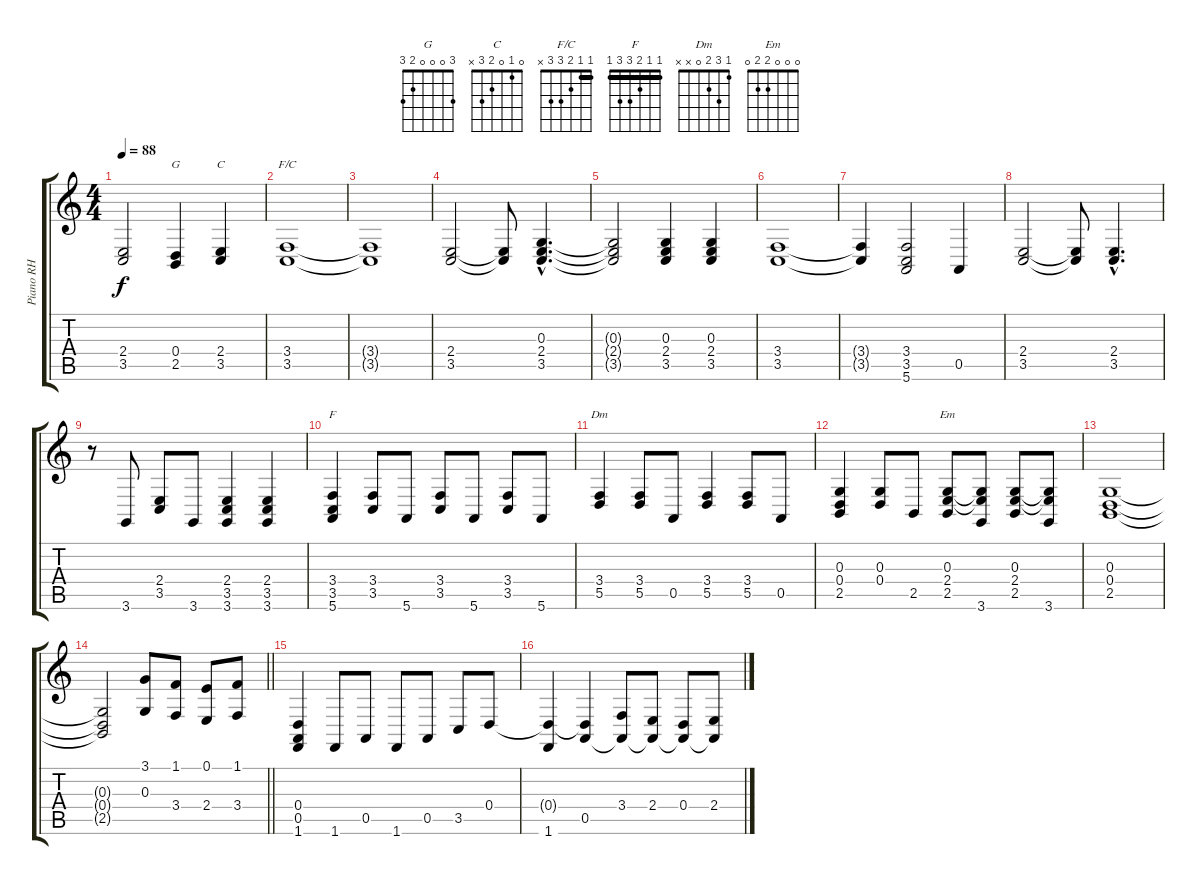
\track ("Piano RH" "Piano RH") {instrument acousticgrandpiano}
\staff {score tabs}
\tuning (E4 B3 G3 D3 A2 E2) {hide}
\chord ("G" 3 0 0 0 2 3)
\chord ("C" 0 1 0 2 3 x)
\chord ("F/C" 1 1 2 3 3 x) {barre 1}
\chord ("F" 1 1 2 3 3 1) {barre 1}
\chord ("Dm" 1 3 2 0 x x)
\chord ("Em" 0 0 0 2 2 0)
\ts (4 4)
\tempo 88
\clef g2
\ks c
(2.4{t} 3.5{t}).2{dy f} (0.4 2.5).4{ch "G"} (2.4 3.5).4{ch "C"} |
(3.4 3.5).1{ch "F/C"} |
(3.4{t} 3.5{t}).1 |
(2.4 3.5).2 (2.4{t} 3.5{t}).8 (0.3{hac} 2.4{hac} 3.5{hac}).4{d} |
(0.3{t} 2.4{t} 3.5{t}).2 (0.3 2.4 3.5).4 (0.3 2.4 3.5).4 |
(3.4 3.5).1 |
(3.4{t} 3.5{t}).4 (3.4 3.5 5.6).2 0.5.4 |
(2.4 3.5).2 (2.4{t} 3.5{t}).8 (2.4{hac} 3.5{hac}).4{d} |
r.8 3.6.8 (2.4 3.5).8 3.6.8 (2.4 3.5 3.6).4 (2.4 3.5 3.6).4 |
(3.4 3.5 5.6).4{ch "F"} (3.4 3.5).8 5.6.8 (3.4 3.5).8 5.6.8 (3.4 3.5).8 5.6.8 |
(3.4 5.5).4{ch "Dm"} (3.4 5.5).8 0.5.8 (3.4 5.5).4 (3.4 5.5).8 0.5.8 |
(0.3 0.4 2.5).4 (0.3 0.4).8 2.5.8 (0.3 2.4 2.5).8{ch "Em"} (0.3{t} 2.4{t} 3.6).8 (0.3 2.4 2.5).8 (0.3{t} 2.4{t} 3.6).8 |
(0.3 0.4 2.5).1 |
\barLineRight lightlight
(0.3{t} 0.4{t} 2.5{t}).2 (3.1 0.3).8 (1.1 3.4).8 (0.1 2.4).8 (1.1 3.4).8 |
(0.4 0.5 1.6).4 1.6.8 0.5.8 1.6.8 0.5.8 3.5.8 0.4.8 |
(0.4{t} 1.6).4 (0.4{t} 0.5).4 (3.4 0.5{t}).8 (2.4 0.5{t}).8 (0.4 0.5{t}).8 (2.4 0.5{t}).8
